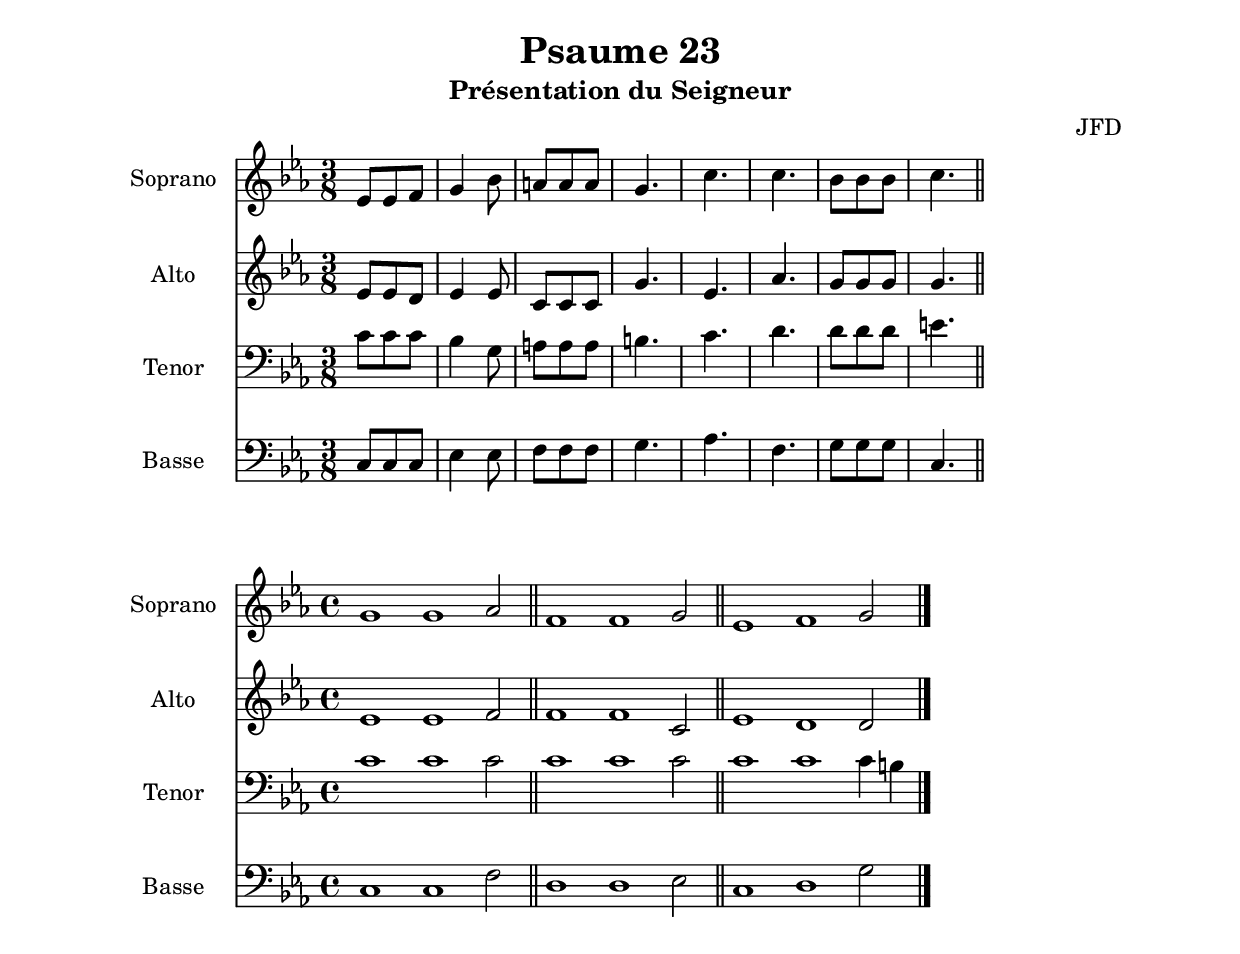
\version "2.22.1"
\language "italiano"

\header {
  title = "Psaume 23"
  subtitle = "Présentation du Seigneur"
  composer = "JFD"
}


global = {
  \key do \minor
  \time 3/8
}

sopranoChorus =
  \relative do' {
    \global
    mib8 mib fa
    sol4 sib8
    la8 la la
    sol4.
    do4.
    do4.
    sib8 sib sib
    do4.
    \bar "||"
  }

altoChorus =
  \relative do' {
    \global
    mib8 mib re
    mib4 mib8
    do8 do do
    sol'4.
    mib4.
    lab4.
    sol8 sol sol
    sol4.
  }

tenorChorus =
  \relative do' {
    \global
    do8 do do
    sib4 sol8
    la8 la la
    si4.
    do4.
    re4.
    re8 re re
    mi4.
  }

bassChorus =
  \relative do {
    \global
    do8 do do
    mib4 mib8
    fa8 fa fa
    sol4.
    lab4.
    fa4.
    sol8 sol sol
    do,4.
  }

%-------------------- verset -------------------

globalC = {
  \key do \minor
  \cadenzaOn
}

sopranoVerse =
  \relative do'' {
    \globalC
    sol1 sol1 lab2 \bar "||"
    fa1 fa1 sol2 \bar "||"
    mib1 fa1 sol2
    \bar "|."
  }

altoVerse =
  \relative do' {
    \globalC
    mib1 mib1 fa2 \bar "||"
    fa1 fa1 do2 \bar "||"
    mib1 re1 re2
  }

tenorVerse =
  \relative do' {
    \globalC
    do1 do1 do2 \bar "||"
    do1 do1 do2 \bar "||"
    do1 do1 do4 si
  }

bassVerse =
  \relative do {
    \globalC
    do1 do1 fa2 \bar "||"
    re1 re1 mib2 \bar "||"
    do1 re1 sol2
  }


sopranoR = \new Staff \with {
  instrumentName = "Soprano"
  midiInstrument = "choir aahs"
} { \sopranoChorus }

altoR = \new Staff \with {
  instrumentName = "Alto"
  midiInstrument = "choir aahs"
} { \altoChorus }

tenorR = \new Staff \with {
  instrumentName = "Tenor"
  midiInstrument = "choir aahs"
} { \clef bass \tenorChorus }

bassR = \new Staff \with {
  instrumentName = "Basse"
  midiInstrument = "choir aahs"
} { \clef bass \bassChorus }

%-------------------- couplet -------------------

sopranoC = \new Staff \with {
  instrumentName = "Soprano"
  midiInstrument = "choir aahs"
} { \sopranoVerse }

altoC = \new Staff \with {
  instrumentName = "Alto"
  midiInstrument = "choir aahs"
} { \altoVerse }

tenorC = \new Staff \with {
  instrumentName = "Tenor"
  midiInstrument = "choir aahs"
} { \clef bass \tenorVerse }

bassC = \new Staff \with {
  instrumentName = "Basse"
  midiInstrument = "choir aahs"
} { \clef bass \bassVerse }

\book{
  \paper {
    left-margin = 20\mm
    right-margin = 20\mm
    top-margin = 20\mm
    bottom-margin = 20\mm
  }
  
  \score {
    <<
      \sopranoR
      \altoR
      \tenorR
      \bassR
    >>
    \layout { 
      indent = 2\cm
      \override BreathingSign.text = \markup { \musicglyph "comma" }
    }
    \midi {
      \tempo 4=80
    }
  }
  
  \score{
    <<
      \sopranoC
      \altoC
      \tenorC
      \bassC
    >>
    \layout { 
      indent = 2\cm
      \override BreathingSign.text = \markup { \musicglyph "comma" }
    }
    \midi {
      \tempo 4=80
    }
  }
}
